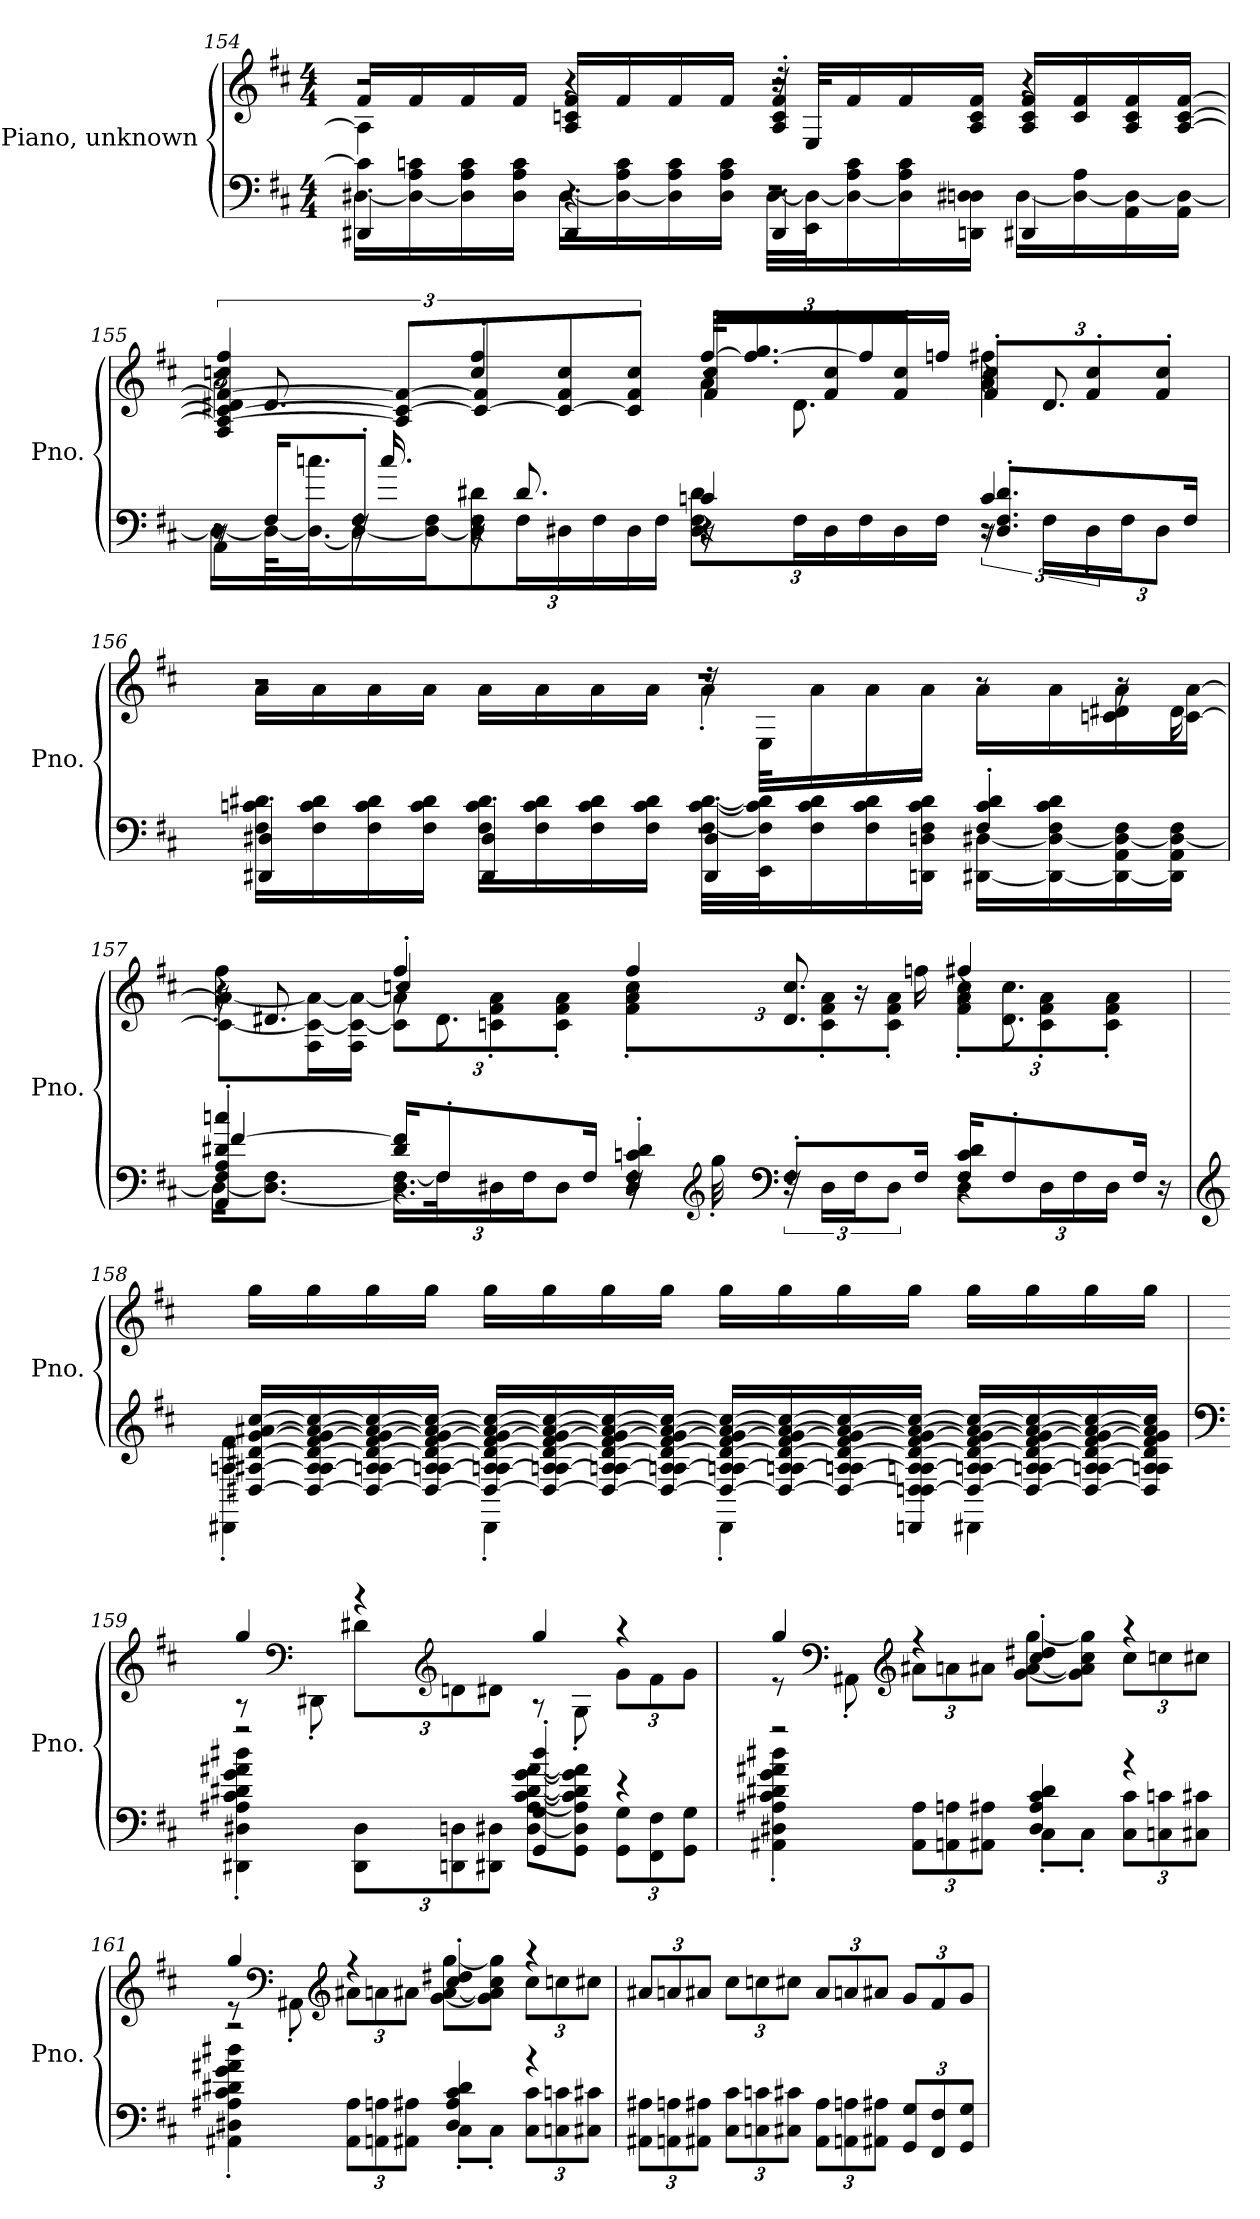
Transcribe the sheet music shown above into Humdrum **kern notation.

**kern	**kern
*part1	*part1
*staff2	*staff1
*I"Piano, unknown	*
*I'Pno.	*
!!LO:PB:g=z
*clefF4	*clefG2
*k[f#c#]	*k[f#c#]
*M4/4	*M4/4
=154	=154
*^	*^
*	*^	*	*^
*	*	*^	*	*	*
1r	4c\]	4DD#X'/	[16D#X\LL	2r	4A\]	16f#/LL
.	.	.	16D#\_ 16A\ 16cn\	.	.	16f#/
.	.	.	16D#\] 16A\ 16c\	.	.	16f#/
.	.	.	16D#\ 16A\ 16c\JJ	.	.	16f#/JJ
.	4r	4DD#'/	[16D#\LL	.	4r	16A/ 16cn/ 16f#/LL
.	.	.	16D#\_ 16A\ 16c\	.	.	16f#/
.	.	.	16D#\] 16A\ 16c\	.	.	16f#/
.	.	.	16D#\ 16A\ 16c\JJ	.	.	16f#/JJ
.	2r	4DD#'/	[32D#\LLL	4A/' 4c/' 4f#/'	2r	32r
.	.	.	32EE\ 32D#\_J	.	.	32E/KLL
.	.	.	16D#\_ 16A\ 16c\	.	.	16f#/
.	.	.	16D#\] 16A\ 16c\	.	.	16f#/
.	.	.	16DDn\ 16Dn\ 16D#X\JJ	.	.	16A/ 16c/ 16f#/JJ
.	.	4DD#X/	[16D#\LL	4r	.	16A/ 16c/ 16f#/LL
.	.	.	16D#\_ 16A\	.	.	16c/ 16f#/
.	.	.	16AA\ 16D#\_	.	.	16A/ 16c/ 16f#/
.	.	.	16AA\ 16D#\_JJ	.	.	[16A/ [16c/ [16f#/JJ
!!LO:LB:g=z
=155	=155	=155	=155	=155	=155	=155
*	*	*	*	*	*	*^
8r	4AA\	16r	16D#\LL_	16r	2a\	6F#/ 6A/_ 6c/_ 6d#X/ 6f#/_ 6ccn/ 6ff#/	2r
.	.	16F#/KL	64D#\KL_	8.d#/	.	.	.
.	.	.	32.D#\_ 32.ccn\J	.	.	.	.
32r	.	8F#'/J	16D#\_	.	.	.	.
16.cc/	.	.	.	.	.	.	.
.	.	.	.	.	.	12A/] 12c/_ 12f#/_L	.
.	.	.	16D#\_ 16F#\J	.	.	.	.
*	*	*	*Xbrackettup	*	*	*	*
4r	16r	16r	12D#\] 12F#\ 12d#X\	4cc/' 4ff#/'	.	12c/_ 12f#/]	.
.	16F#\LL	8.d#/	.	.	.	.	.
.	.	.	12D#X'\	.	.	12c/_ 12f#/ 12cc/	.
.	16F#\	.	.	.	.	.	.
.	.	.	12D#\J	.	.	12c/] 12f#/ 12cc/J	.
.	16F#\JJ	.	.	.	.	.	.
*	*	*	*brackettup	*	*	*Xbrackettup	*
4r	16r	4cn/	12D#\ 12F#\ 12d#\L	[32ff#/KLL	4a\	12f#/' 12cc/'L	16r
.	.	.	.	16.ff#/_ 16.gg/	.	.	.
.	16F#\LL	.	.	.	.	.	8.d#\
.	.	.	12D#\	.	.	12f#/' 12cc/'	.
.	16F#\	.	.	16ff#/]	.	.	.
.	.	.	12D#\J	.	.	12f#/' 12cc/'J	.
.	16F#\JJ	.	.	16ffn/JJ	.	.	.
4c/	16r	8.D#/' 8.F#/' 8.d#/'L	12r	16r	4a\ 4ff#X\	12f#/' 12cc/'L	4r
.	16F#\LL	.	.	8.d#/	.	.	.
.	.	.	6D#'\	.	.	12f#/' 12cc/'	.
*	*Xbrackettup	*	*	*	*	*	*
.	24F#\J	.	.	.	.	.	.
.	12D#\J	.	.	.	.	12f#/' 12cc/'J	.
.	.	16F#/Jk	.	.	.	.	.
*	*	*v	*v	*	*	*	*
*	*	*	*	*	*v	*v
!!LO:LB:g=z
=156	=156	=156	=156	=156	=156
1r	16F#\ 16cn\ 16d#X\LL	4DD#X/' 4D#X/'	1r	2r	16a\LL
.	16F#\ 16c\ 16d#\	.	.	.	16a\
.	16F#\ 16c\ 16d#\	.	.	.	16a\
.	16F#\ 16c\ 16d#\JJ	.	.	.	16a\JJ
.	16F#\ 16c\ 16d#\LL	4DD#/' 4D#/'	.	.	16a\LL
.	16F#\ 16c\ 16d#\	.	.	.	16a\
.	16F#\ 16c\ 16d#\	.	.	.	16a\
.	16F#\ 16c\ 16d#\JJ	.	.	.	16a\JJ
.	[32F#\ [32c\ [32d#\LLL	4DD#/' 4D#/'	.	4a'\	32r
.	32EE\ 32F#\] 32c\] 32d#\]J	.	.	.	32E\KLL
.	16F#\ 16c\ 16d#\	.	.	.	16a\
.	16F#\ 16c\ 16d#\	.	.	.	16a\
.	16DDn\ 16Dn\ 16F#\ 16c\ 16d#\JJ	.	.	.	16a\JJ
.	[16DD#X\ [16D#X\LL	4F#/' 4c/' 4d#/'	.	8r	16a\LL
.	16DD#\_ 16D#\_ 16F#\ 16c\ 16d#\	.	.	.	16a\
.	16DD#\_ 16AA\ 16D#\_ 16F#\	.	.	16r	16cn\ 16d#X\ 16a\
.	16DD#\] 16AA\ 16D#\_ 16F#\JJ	.	.	16d#\	[16c\ [16a\JJ
!!LO:LB:g=z
=157	=157	=157	=157	=157	=157
*	*	*	*	*	*^
4AA/' 4F#/' 4A/' 4d#X/' 4ccn/'	16D#\KL_	[4f#/	4r	4ff#'\	16r	8c\_ 8a\_L
.	8.D#\_ 8.F#\J	.	.	.	8.d#X/	.
.	.	.	.	.	.	16F#\ 16c\_ 16a\_L
.	.	.	.	.	.	16F#\ 16c\_ 16a\_JJ
4r	24.D#\] [24.F#\LL	16d#/ 16f#/]KL	4ff#'/	16r	4ccn/	12c\] 12a\]L
.	48F#\K]	8F#'/	.	8.d#\	.	.
.	24D#X\	.	.	.	.	12cn\' 12f#\' 12a\'
.	24F#\J	.	.	.	.	.
.	12D#\J	.	.	.	.	12c\' 12f#\' 12a\'J
.	.	16F#/Jk	.	.	.	.
4D#/' 4F#/' 4cn/' 4d#/'	32r	16r	4ff#/	8r	16r	12f#\' 12a\' 12cc\'L
*clefG2	*	*	*	*	*	*
.	32gg'\	.	.	.	.	.
*clefF4	*	*	*	*	*	*
*	*brackettup	*	*	*	*	*
.	48r	8F#'/L	.	.	8.d#/ 8.cc/	.
.	24D#\LL	.	.	.	.	12c\' 12f#\' 12a\'
*	*Xbrackettup	*	*	*	*	*
.	24F#\J	.	.	16r	.	.
.	12D#\J	.	.	.	.	12c\' 12f#\' 12a\'J
.	.	16F#/Jk	.	16ffn\	.	.
4r	12D#\L	16F#/ 16c/ 16d#/KL	4ff#X/	16r	4r	12f#\' 12a\' 12cc\'L
.	.	8F#'/	.	8.d#\ 8.cc\	.	.
.	24D#\L	.	.	.	.	12c\' 12f#\' 12a\'
*	*brackettup	*	*	*	*	*
.	24F#\	.	.	.	.	.
.	24D#\JJ	.	.	.	.	12c\' 12f#\' 12a\'J
.	.	16F#/Jk	.	.	.	.
.	24r	.	.	.	.	.
*v	*v	*v	*	*	*	*
*	*v	*v	*v	*v
!!LO:LB:g=z
=158	=158
*clefG2	*
*^	*
[16D#X/ [16A#X/ [16d#X/ [16g/ [16a#X/ [16cc#/LL	4DD#X\' 4An\' 4f#\'	16gg\LL
16D#/_ 16A/ 16A#/_ 16d#/_ 16f#/ 16g/_ 16a#/_ 16cc#/_	.	16gg\
16D#/_ 16An/ 16A#/_ 16d#/_ 16f#/ 16g/_ 16a#/_ 16cc#/_	.	16gg\
16D#/_ 16An/ 16A#/_ 16d#/_ 16f#/ 16g/_ 16a#/_ 16cc#/_JJ	.	16gg\JJ
16D#/_ 16An/ 16A#/_ 16d#/_ 16f#/ 16g/_ 16a#/_ 16cc#/_LL	4DD#'\	16gg\LL
16D#/_ 16An/ 16A#/_ 16d#/_ 16f#/ 16g/_ 16a#/_ 16cc#/_	.	16gg\
16D#/_ 16An/ 16A#/_ 16d#/_ 16f#/ 16g/_ 16a#/_ 16cc#/_	.	16gg\
16D#/_ 16An/ 16A#/_ 16d#/_ 16f#/ 16g/_ 16a#/_ 16cc#/_JJ	.	16gg\JJ
16D#/_ 16An/ 16A#/_ 16d#/_ 16f#/ 16g/_ 16a#/_ 16cc#/_LL	4DD#'\	16gg\LL
16D#/_ 16An/ 16A#/_ 16d#/_ 16f#/ 16g/_ 16a#/_ 16cc#/_	.	16gg\
16D#/_ 16An/ 16A#/_ 16d#/_ 16f#/ 16g/_ 16a#/_ 16cc#/_	.	16gg\
16DDn/ 16Dn/ 16D#/_ 16An/ 16A#/_ 16d#/_ 16f#/ 16g/_ 16a#/_ 16cc#/_JJ	.	16gg\JJ
16D#/_ 16An/ 16A#/_ 16d#/_ 16f#/ 16g/_ 16a#/_ 16cc#/_LL	4DD#X\	16gg\LL
16D#/_ 16An/ 16A#/_ 16d#/_ 16f#/ 16g/_ 16a#/_ 16cc#/_	.	16gg\
16D#/_ 16An/ 16A#/_ 16d#/_ 16f#/ 16g/_ 16a#/_ 16cc#/_	.	16gg\
16D#/] 16An/ 16A#/] 16d#/] 16f#/ 16g/] 16a#/] 16cc#/]JJ	.	16gg\JJ
!!LO:LB:g=z
=159	=159	=159
*clefF4	*	*
*	*	*^
2r	4DD#X\' 4D#X\' 4A#X\' 4c#\' 4d#X\' 4g\' 4a#X\' 4dd#X\'	4gg/	8r
*	*	*clefF4	*
.	.	.	8DD#X'\
*	*Xbrackettup	*	*
.	12DD#\ 12D#\L	4r	12d#X\L
*	*	*clefG2	*
.	12DDn\ 12Dn\	.	12dn\
.	12DD#X\ 12D#X\J	.	12d#X\J
4GG/' 4G/' 4dd#/'	[8D#\ [8A#\ [8c#\ [8d#\ [8g\ [8a#\L	4gg/	8r
.	8GG\ 8D#\] 8A#\] 8c#\] 8d#\] 8g\] 8a#\]J	.	8G'\
4r	12GG\ 12G\L	4r	12g\L
.	12FF#\ 12F#\	.	12f#\
.	12GG\ 12G\J	.	12g\J
=160	=160	=160	=160
2r	4AA#X\' 4D#X\' 4A#X\' 4c#\' 4d#X\' 4g\' 4a#X\' 4dd#X\'	4gg/	8r
*	*	*clefF4	*
.	.	.	8AA#X'\
*	*	*clefG2	*
.	12AA#\ 12A#\L	4r	12a#X\L
.	12AAn\ 12An\	.	12an\
.	12AA#X\ 12A#X\J	.	12a#X\J
4D#/ 4A#/ 4c#/ 4d#/	8C#'\L	4cc#/' 4dd#X/'	[8g\ [8a#\ [8gg\L
.	8C#'\J	.	8g\] 8a#\] 8cc#\ 8gg\]J
4r	12C#\ 12c#\L	4r	12cc#\L
.	12Cn\ 12cn\	.	12ccn\
.	12C#X\ 12c#X\J	.	12cc#X\J
!!LO:PB:g=z	!!
=161	=161	=161	=161
2r	4AA#X\' 4D#X\' 4A#X\' 4c#\' 4d#X\' 4g\' 4a#X\' 4dd#X\'	4gg/	8r
*	*	*clefF4	*
.	.	.	8AA#X'\
*	*	*clefG2	*
.	12AA#\ 12A#\L	4r	12a#X\L
.	12AAn\ 12An\	.	12an\
.	12AA#X\ 12A#X\J	.	12a#X\J
4D#/ 4A#/ 4c#/ 4d#/	8C#'\L	4cc#/' 4dd#X/'	[8g\ [8a#\ [8gg\L
.	8C#'\J	.	8g\] 8a#\] 8cc#\ 8gg\]J
4r	12C#\ 12c#\L	4r	12cc#\L
.	12Cn\ 12cn\	.	12ccn\
.	12C#X\ 12c#X\J	.	12cc#X\J
*v	*v	*	*
*	*v	*v
=162	=162
12AA#X\ 12A#X\L	12a#X/L
12AAn\ 12An\	12an/
12AA#X\ 12A#X\J	12a#X/J
12C#\ 12c#\L	12cc#\L
12Cn\ 12cn\	12ccn\
12C#X\ 12c#X\J	12cc#X\J
12AA#\ 12A#\L	12a#/L
12AAn\ 12An\	12an/
12AA#X\ 12A#X\J	12a#X/J
12GG/ 12G/L	12g/L
12FF#/ 12F#/	12f#/
12GG/ 12G/J	12g/J
=	=
*-	*-
